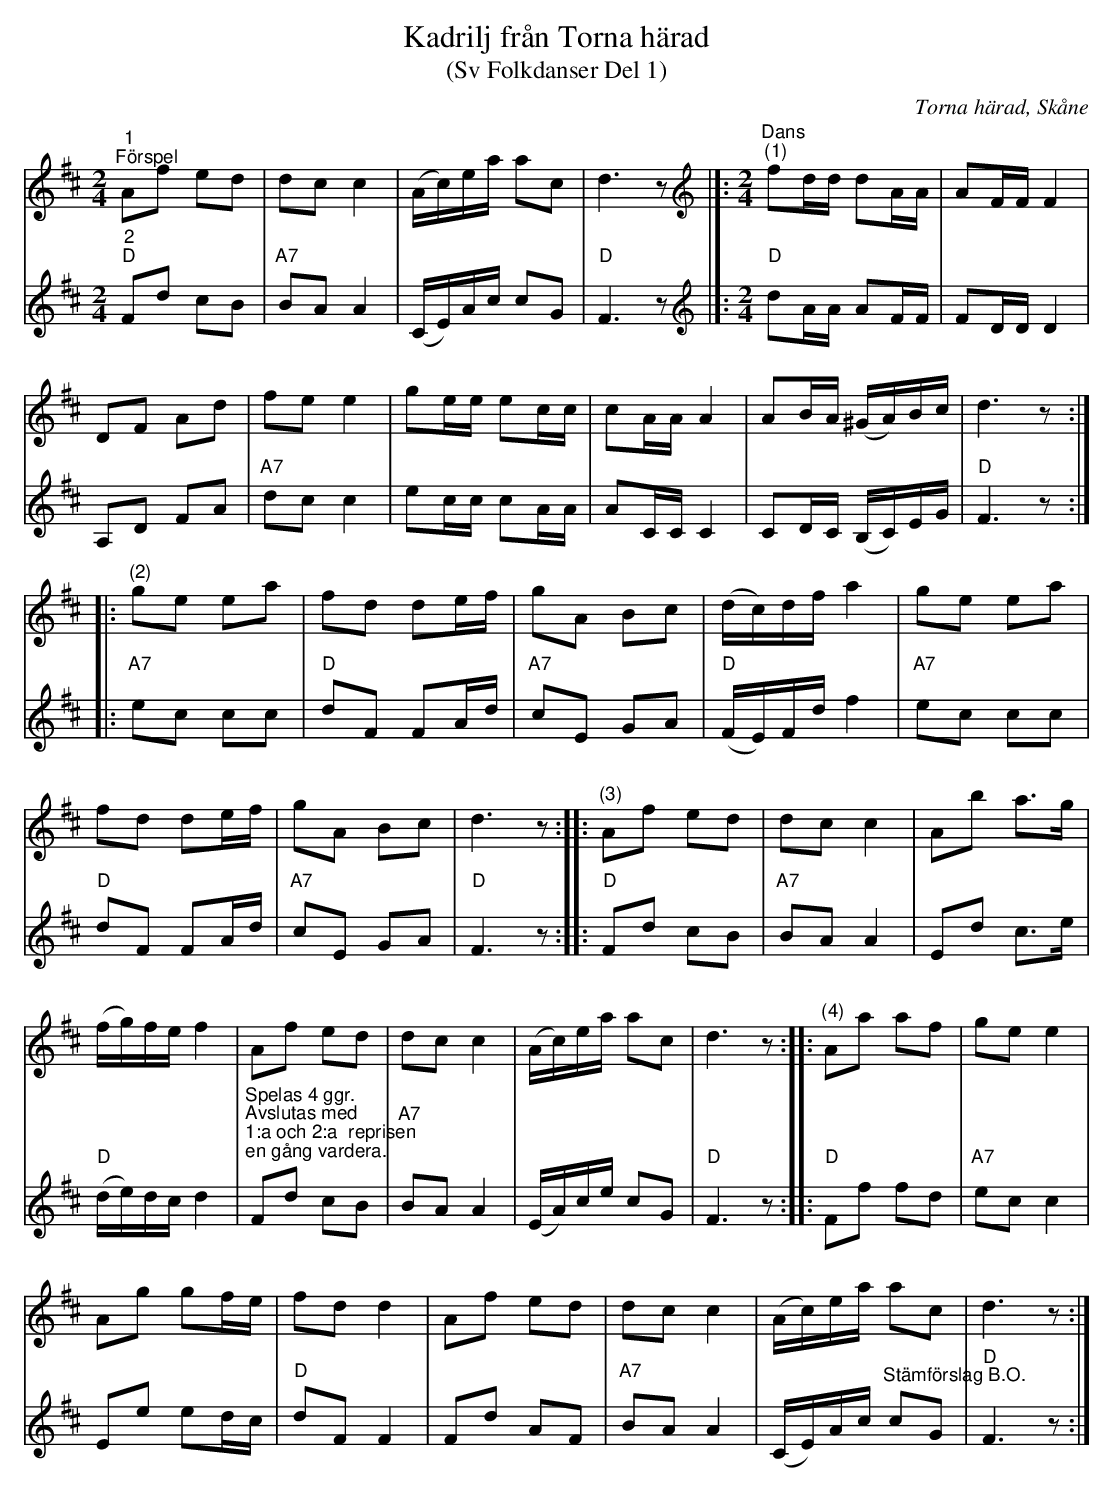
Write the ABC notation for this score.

X:1
T:Kadrilj från Torna härad
T:(Sv Folkdanser Del 1)
O:Torna härad, Skåne
L:1/8
M:2/4
K:D
V:1
"^1""^Förspel" Af ed | dc c2 | (A/c/)e/a/ ac | d3 z |]: [K:D][M:2/4][K:treble]"^Dans""^(1)" fd/d/ dA/A/ | AF/F/ F2 |
DF Ad | fe e2 | ge/e/ ec/c/ | cA/A/ A2 | AB/A/ (^G/A/)B/c/ | d3 z ::
"^(2)" ge ea | fd de/f/ | gA Bc | (d/c/)d/f/ a2 | ge ea |
fd de/f/ | gA Bc | d3 z ::"^(3)" Af ed | dc c2 | Ab a>g |
(f/g/)f/e/ f2 | Af ed | dc c2 | (A/c/)e/a/ ac | d3 z ::"^(4)" Aa af | ge e2 |
Ag gf/e/ | fd d2 | Af ed | dc c2 | (A/c/)e/a/ ac | d3 z :|
V:2
"^2""D" Fd cB |"A7" BA A2 | (C/E/)A/c/ cG |"D" F3 z |]:[K:D][M:2/4][K:treble]"D" dA/A/ AF/F/ | FD/D/ D2 |
A,D FA |"A7" dc c2 | ec/c/ cA/A/ | AC/C/ C2 | CD/C/ (B,/C/)E/G/ |"D" F3 z ::
"A7" ec cc |"D" dF FA/d/ |"A7" cE GA |"D" (F/E/)F/d/ f2 |"A7" ec cc |
"D" dF FA/d/ | "A7" cE GA |"D" F3 z ::"D" Fd cB |"A7" BA A2 | Ed c>e |
"D" (d/e/)d/c/ d2 | "^Spelas 4 ggr.""^Avslutas med""^1:a och 2:a  reprisen""^en gång vardera." Fd cB | "A7" BA A2 | (E/A/)c/e/ cG | "D" F3 z ::"D" Ff fd | "A7" ec c2 |
Ee ed/c/ |"D" dF F2 | Fd AF |"A7" BA A2 | (C/E/)A/c/"^Stämförslag B.O." cG | "D" F3 z :|
